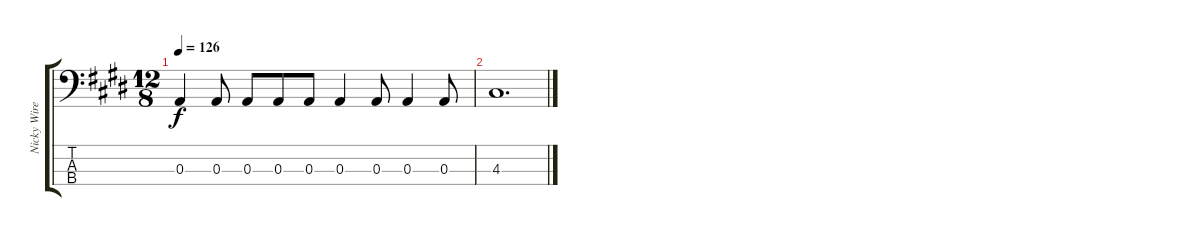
\track ("Nicky Wire (Bass)" "Nicky Wire") {instrument electricbasspick}
\staff {score tabs}
\tuning (G2 D2 A1 E1) {hide}
\ts (12 8)
\tempo 126
\clef f4
\ks e
0.3.4{dy f} 0.3.8 0.3.8 0.3.8 0.3.8 0.3.4 0.3.8 0.3.4 0.3.8 |
4.3.1{d}
